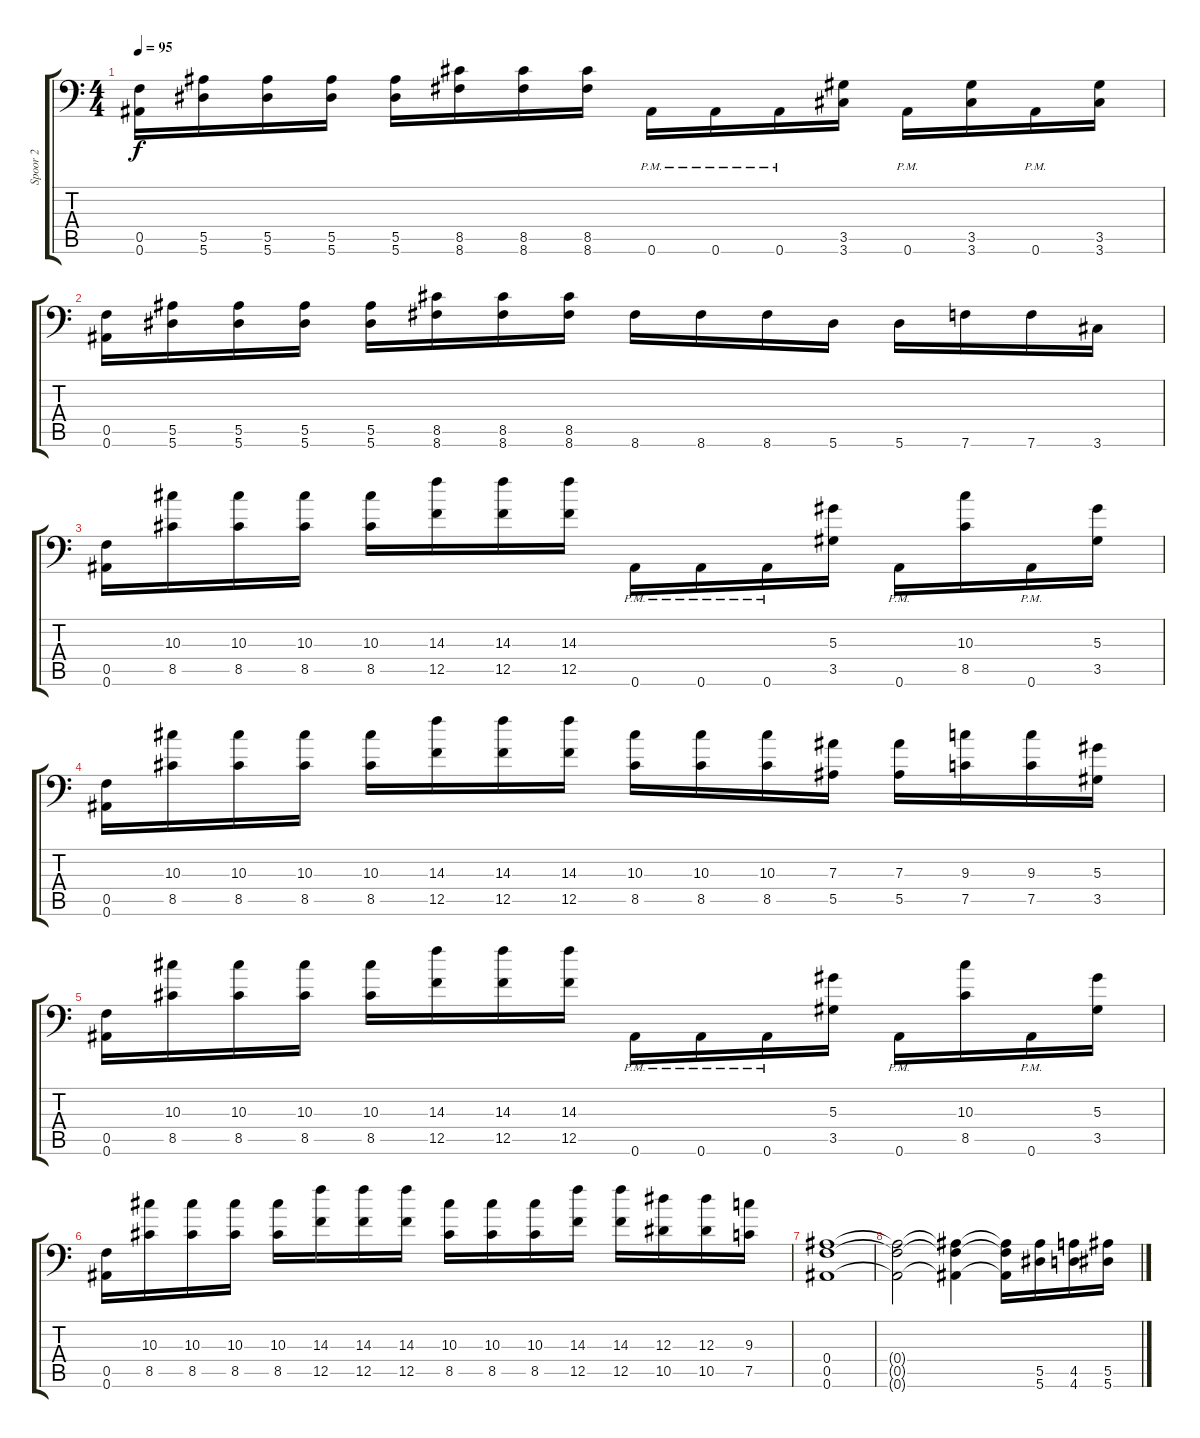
\track ("Spoor 2" "Spoor 2") {instrument distortionguitar}
\staff {score tabs}
\tuning (C4 G3 Eb3 Bb2 F2 Bb1) {hide}
\ts (4 4)
\tempo 95
\clef f4
\ks c
(0.5 0.6).16{dy f} (5.5 5.6).16 (5.5 5.6).16 (5.5 5.6).16 (5.5 5.6).16 (8.5 8.6).16 (8.5 8.6).16 (8.5 8.6).16 0.6{pm}.16 0.6{pm}.16 0.6{pm}.16 (3.5 3.6).16 0.6{pm}.16 (3.5 3.6).16 0.6{pm}.16 (3.5 3.6).16 |
(0.5 0.6).16 (5.5 5.6).16 (5.5 5.6).16 (5.5 5.6).16 (5.5 5.6).16 (8.5 8.6).16 (8.5 8.6).16 (8.5 8.6).16 8.6.16 8.6.16 8.6.16 5.6.16 5.6.16 7.6.16 7.6.16 3.6.16 |
(0.5 0.6).16 (10.3 8.5).16 (10.3 8.5).16 (10.3 8.5).16 (10.3 8.5).16 (14.3 12.5).16 (14.3 12.5).16 (14.3 12.5).16 0.6{pm}.16 0.6{pm}.16 0.6{pm}.16 (5.3 3.5).16 0.6{pm}.16 (10.3 8.5).16 0.6{pm}.16 (5.3 3.5).16 |
(0.5 0.6).16 (10.3 8.5).16 (10.3 8.5).16 (10.3 8.5).16 (10.3 8.5).16 (14.3 12.5).16 (14.3 12.5).16 (14.3 12.5).16 (10.3 8.5).16 (10.3 8.5).16 (10.3 8.5).16 (7.3 5.5).16 (7.3 5.5).16 (9.3 7.5).16 (9.3 7.5).16 (5.3 3.5).16 |
(0.5 0.6).16 (10.3 8.5).16 (10.3 8.5).16 (10.3 8.5).16 (10.3 8.5).16 (14.3 12.5).16 (14.3 12.5).16 (14.3 12.5).16 0.6{pm}.16 0.6{pm}.16 0.6{pm}.16 (5.3 3.5).16 0.6{pm}.16 (10.3 8.5).16 0.6{pm}.16 (5.3 3.5).16 |
(0.5 0.6).16 (10.3 8.5).16 (10.3 8.5).16 (10.3 8.5).16 (10.3 8.5).16 (14.3 12.5).16 (14.3 12.5).16 (14.3 12.5).16 (10.3 8.5).16 (10.3 8.5).16 (10.3 8.5).16 (14.3 12.5).16 (14.3 12.5).16 (12.3 10.5).16 (12.3 10.5).16 (9.3 7.5).16 |
(0.4 0.5 0.6).1 |
(0.4{t} 0.5{t} 0.6{t}).2 (0.4{t} 0.5{t} 0.6{t}).4 (0.4{t} 0.5{t} 0.6{t}).16 (5.5 5.6).16 (4.5 4.6).16 (5.5 5.6).16
